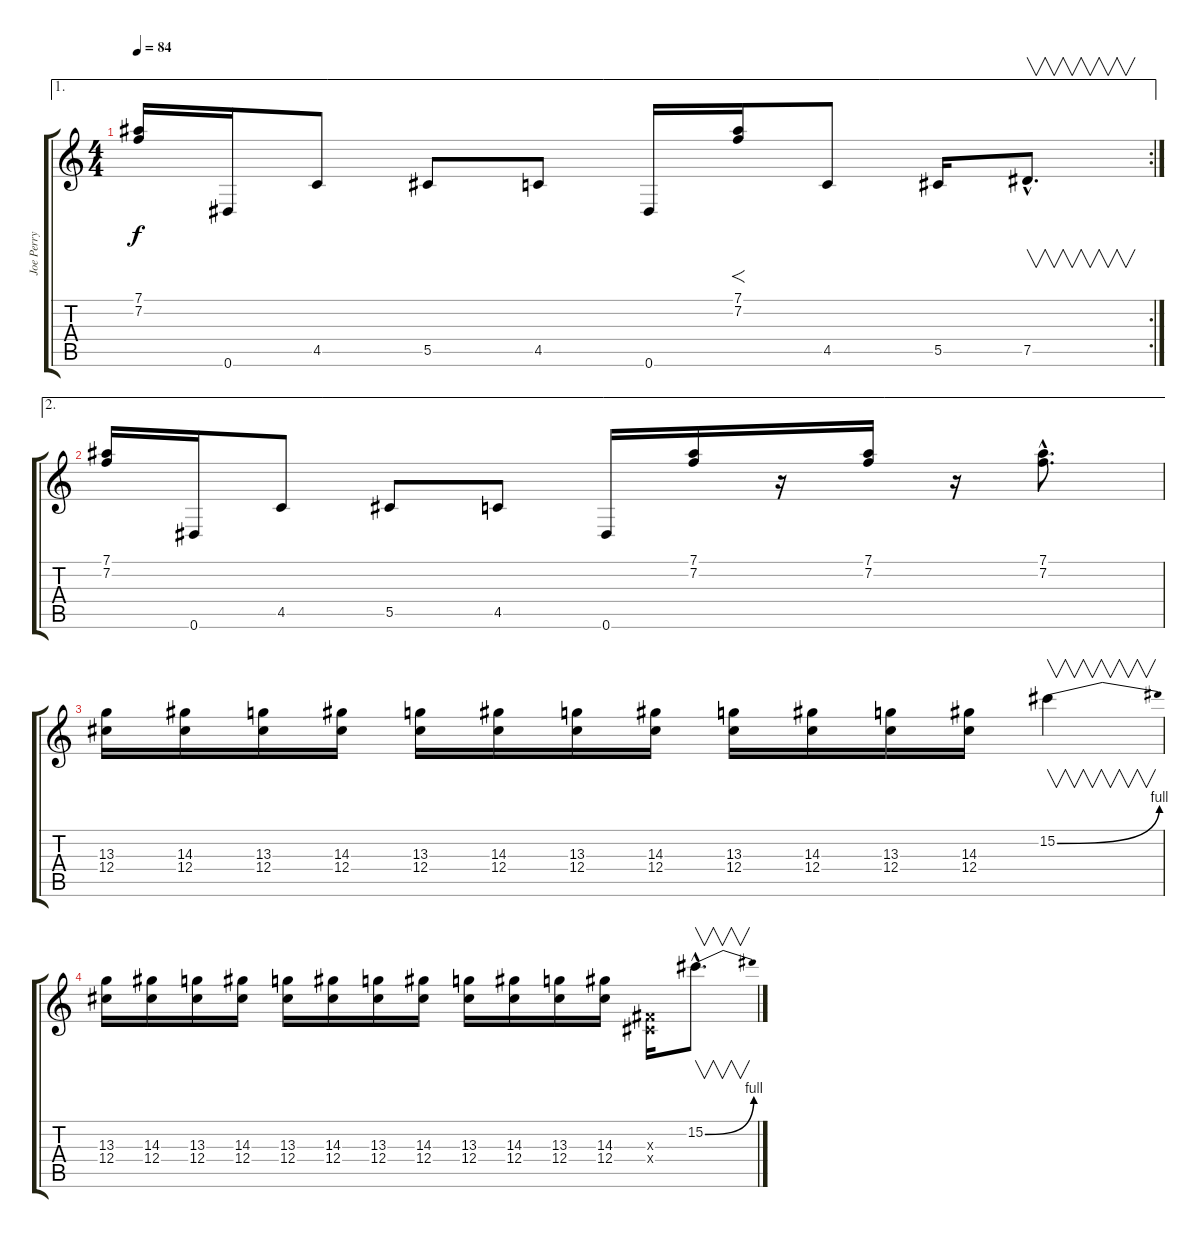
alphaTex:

\track ("Joe Perry" "Joe Perry") {instrument distortionguitar}
\staff {score tabs}
\tuning (Eb4 Bb3 Gb3 Db3 Ab2 Eb2) {hide}
\ae 1
\rc 2
\ts (4 4)
\tempo 84
\clef g2
\ks c
(7.1 7.2).16{dy f} 0.6.16 4.5.8 5.5.8 4.5.8 0.6.16 (7.1 7.2).16{f} 4.5.8 5.5.16 7.5{hac}.8{v d} |
\ae 2
(7.1 7.2).16 0.6.16 4.5.8 5.5.8 4.5.8 0.6.16 (7.1 7.2).16 r.16 (7.1 7.2).16 r.16 (7.1{hac} 7.2{hac}).8{d} |
(13.3 12.4).16{instrument electricguitarmuted} (14.3 12.4).16 (13.3 12.4).16 (14.3 12.4).16 (13.3 12.4).16 (14.3 12.4).16 (13.3 12.4).16 (14.3 12.4).16 (13.3 12.4).16 (14.3 12.4).16 (13.3 12.4).16 (14.3 12.4).16 15.2{be (bend 0 0 60 4)}.4{v instrument distortionguitar} |
(13.3 12.4).16{instrument electricguitarmuted} (14.3 12.4).16 (13.3 12.4).16 (14.3 12.4).16 (13.3 12.4).16 (14.3 12.4).16 (13.3 12.4).16 (14.3 12.4).16 (13.3 12.4).16 (14.3 12.4).16 (13.3 12.4).16 (14.3 12.4).16 (0.3{x} 0.4{x}).16 15.2{be (bend 0 0 60 4) hac}.8{v d instrument distortionguitar}
